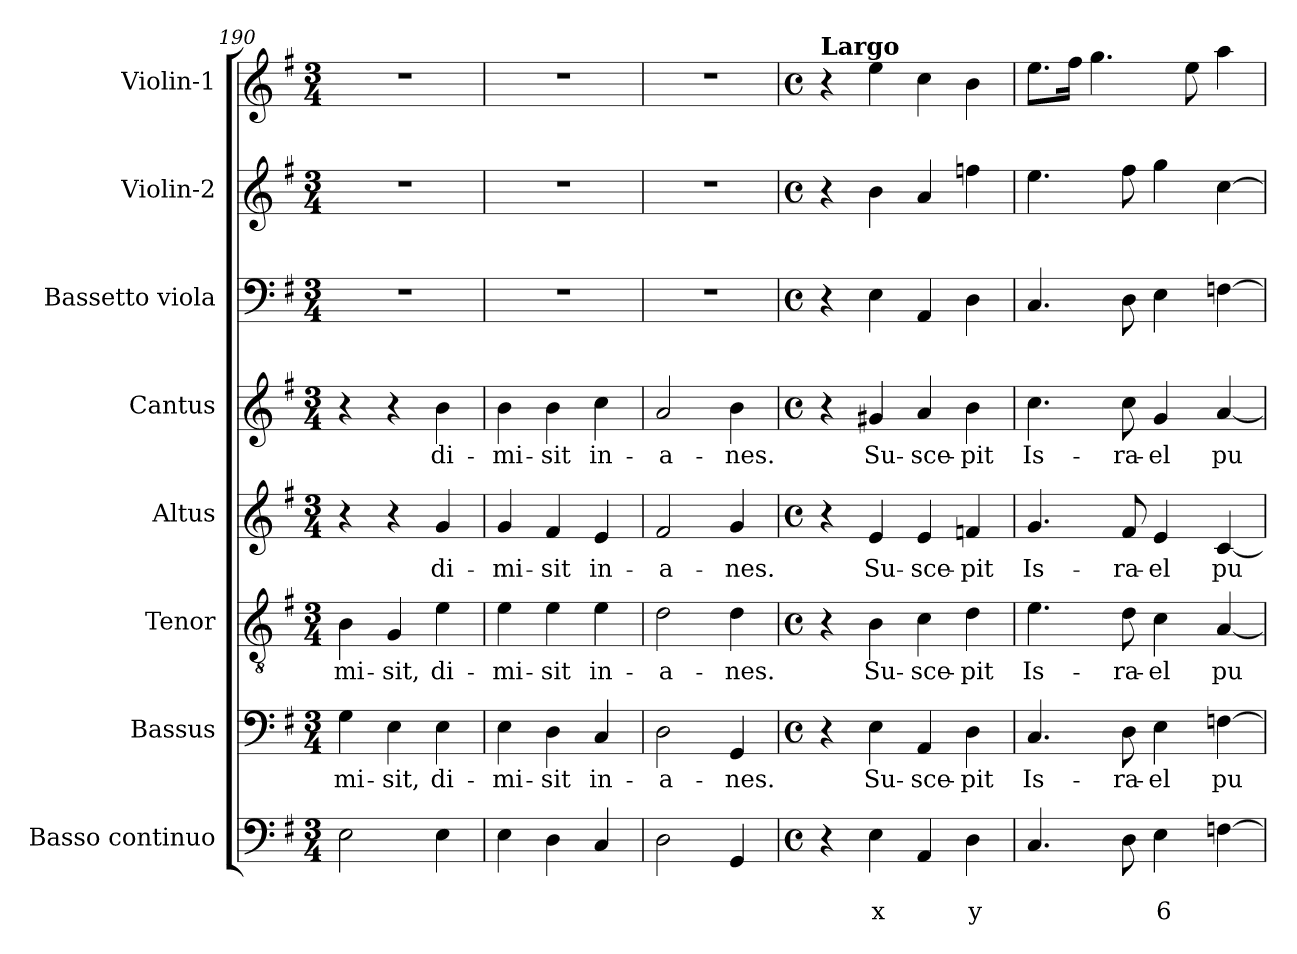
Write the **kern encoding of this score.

**kern	**text	**text	**kern	**text	**kern	**text	**kern	**text	**kern	**text	**kern	**kern	**kern
*part8	*part8	*part8	*part7	*part7	*part6	*part6	*part5	*part5	*part4	*part4	*part3	*part2	*part1
*staff8	*staff8	*staff8	*staff7	*staff7	*staff6	*staff6	*staff5	*staff5	*staff4	*staff4	*staff3	*staff2	*staff1
*I"Basso continuo	*	*	*I"Bassus	*	*I"Tenor	*	*I"Altus	*	*I"Cantus	*	*I"Bassetto viola	*I"Violin-2	*I"Violin-1
*I'BC	*	*	*I'B	*	*I'T	*	*I'A	*	*I'C	*	*	*I'Vi2	*I'Vi1
*clefF4	*	*	*clefF4	*	*clefGv2	*	*clefG2	*	*clefG2	*	*clefF4	*clefG2	*clefG2
*k[f#]	*	*	*k[f#]	*	*k[f#]	*	*k[f#]	*	*k[f#]	*	*k[f#]	*k[f#]	*k[f#]
*G:	*	*	*G:	*	*G:	*	*G:	*	*G:	*	*G:	*G:	*G:
*M3/4	*	*	*M3/4	*	*M3/4	*	*M3/4	*	*M3/4	*	*M3/4	*M3/4	*M3/4
=190	=190	=190	=190	=190	=190	=190	=190	=190	=190	=190	=190	=190	=190
!	!	!	!	!LO:LY:b	!	!LO:LY:b	!	!	!	!	!	!	!
2E\	.	.	4G\	-mi-	4B\	-mi-	4r	.	4r	.	2.r	2.r	2.r
!	!	!	!	!LO:LY:b	!	!LO:LY:b	!	!	!	!	!	!	!
.	.	.	4E\	-sit,	4G/	-sit,	4r	.	4r	.	.	.	.
!	!	!	!	!LO:LY:b	!	!LO:LY:b	!	!LO:LY:b	!	!LO:LY:b	!	!	!
4E\	.	.	4E\	di-	4e\	di-	4g/	di-	4b\	di-	.	.	.
=191	=191	=191	=191	=191	=191	=191	=191	=191	=191	=191	=191	=191	=191
!	!	!	!	!LO:LY:b	!	!LO:LY:b	!	!LO:LY:b	!	!LO:LY:b	!	!	!
4E\	.	.	4E\	-mi-	4e\	-mi-	4g/	-mi-	4b\	-mi-	2.r	2.r	2.r
!	!	!	!	!LO:LY:b	!	!LO:LY:b	!	!LO:LY:b	!	!LO:LY:b	!	!	!
4D\	.	.	4D\	-sit	4e\	-sit	4f#/	-sit	4b\	-sit	.	.	.
!	!	!	!	!LO:LY:b	!	!LO:LY:b	!	!LO:LY:b	!	!LO:LY:b	!	!	!
4C/	.	.	4C/	in-	4e\	in-	4e/	in-	4cc\	in-	.	.	.
=192	=192	=192	=192	=192	=192	=192	=192	=192	=192	=192	=192	=192	=192
!	!	!	!	!LO:LY:b	!	!LO:LY:b	!	!LO:LY:b	!	!LO:LY:b	!	!	!
2D\	.	.	2D\	-a-	2d\	-a-	2f#/	-a-	2a/	-a-	2.r	2.r	2.r
!	!	!	!	!LO:LY:b	!	!LO:LY:b	!	!LO:LY:b	!	!LO:LY:b	!	!	!
4GG/	.	.	4GG/	-nes.	4d\	-nes.	4g/	-nes.	4b\	-nes.	.	.	.
!!LO:PB:g=z
=193	=193	=193	=193	=193	=193	=193	=193	=193	=193	=193	=193	=193	=193
*M4/4	*	*	*M4/4	*	*M4/4	*	*M4/4	*	*M4/4	*	*M4/4	*M4/4	*M4/4
*met(c)	*	*	*met(c)	*	*met(c)	*	*met(c)	*	*met(c)	*	*met(c)	*met(c)	*met(c)
!	!	!	!	!	!	!	!	!	!	!	!	!	!LO:TX:a:B:t=Largo
4r	.	.	4r	.	4r	.	4r	.	4r	.	4r	4r	4r
!	!	!LO:LY:b	!	!LO:LY:b	!	!LO:LY:b	!	!LO:LY:b	!	!LO:LY:b	!	!	!
4E\	.	x	4E\	Su-	4B\	Su-	4e/	Su-	4g#X/	Su-	4E\	4b\	4ee\
!	!	!	!	!LO:LY:b	!	!LO:LY:b	!	!LO:LY:b	!	!LO:LY:b	!	!	!
4AA/	.	.	4AA/	-sce-	4c\	-sce-	4e/	-sce-	4a/	-sce-	4AA/	4a/	4cc\
!	!	!LO:LY:b	!	!LO:LY:b	!	!LO:LY:b	!	!LO:LY:b	!	!LO:LY:b	!	!	!
4D\	.	y	4D\	-pit	4d\	-pit	4fn/	-pit	4b\	-pit	4D\	4ffn\	4b\
=194	=194	=194	=194	=194	=194	=194	=194	=194	=194	=194	=194	=194	=194
!	!	!	!	!LO:LY:b	!	!LO:LY:b	!	!LO:LY:b	!	!LO:LY:b	!	!	!
4.C/	.	.	4.C/	Is-	4.e\	Is-	4.g/	Is-	4.cc\	Is-	4.C/	4.ee\	8.ee\L
.	.	.	.	.	.	.	.	.	.	.	.	.	16ff#\Jk
.	.	.	.	.	.	.	.	.	.	.	.	.	4.gg\
!	!	!	!	!LO:LY:b	!	!LO:LY:b	!	!LO:LY:b	!	!LO:LY:b	!	!	!
8D\	.	.	8D\	-ra-	8d\	-ra-	8f#/	-ra-	8cc\	-ra-	8D\	8ff#\	.
!	!	!LO:LY:b	!	!LO:LY:b	!	!LO:LY:b	!	!LO:LY:b	!	!LO:LY:b	!	!	!
4E\	.	6	4E\	-el	4c\	-el	4e/	-el	4g/	-el	4E\	4gg\	.
.	.	.	.	.	.	.	.	.	.	.	.	.	8ee\
!	!	!	!	!LO:LY:b	!	!LO:LY:b	!	!LO:LY:b	!	!LO:LY:b	!	!	!
[4Fn\	.	.	[4Fn\	pu-	[4A/	pu-	[4c/	pu-	[4a/	pu-	[4Fn\	[4cc\	4aa\
=	=	=	=	=	=	=	=	=	=	=	=	=	=
*-	*-	*-	*-	*-	*-	*-	*-	*-	*-	*-	*-	*-	*-
